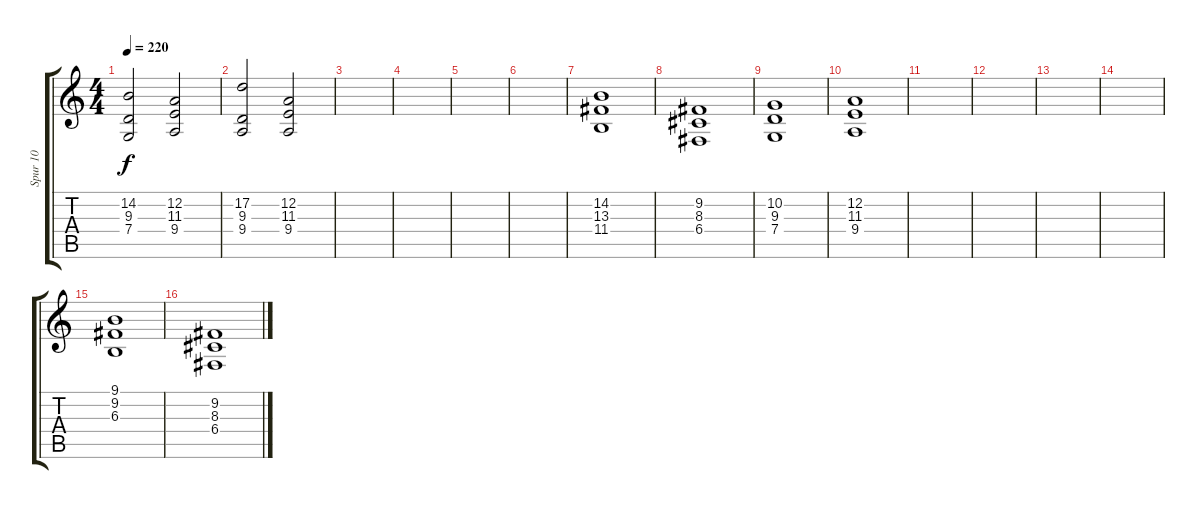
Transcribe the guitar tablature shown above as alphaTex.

\track ("Spur 10" "Spur 10") {instrument stringensemble1}
\staff {score tabs}
\tuning (D4 A3 F3 C3 G2 D2) {hide}
\ts (4 4)
\tempo 220
\clef g2
\ks c
(14.2 9.3 7.4).2{dy f} (12.2 11.3 9.4).2 |
(17.2 9.3 9.4).2 (12.2 11.3 9.4).2 |
|
|
|
|
(14.2 13.3 11.4).1 |
(9.2 8.3 6.4).1 |
(10.2 9.3 7.4).1 |
(12.2 11.3 9.4).1 |
|
|
|
|
(9.1 9.2 6.3).1 |
(9.2 8.3 6.4).1
